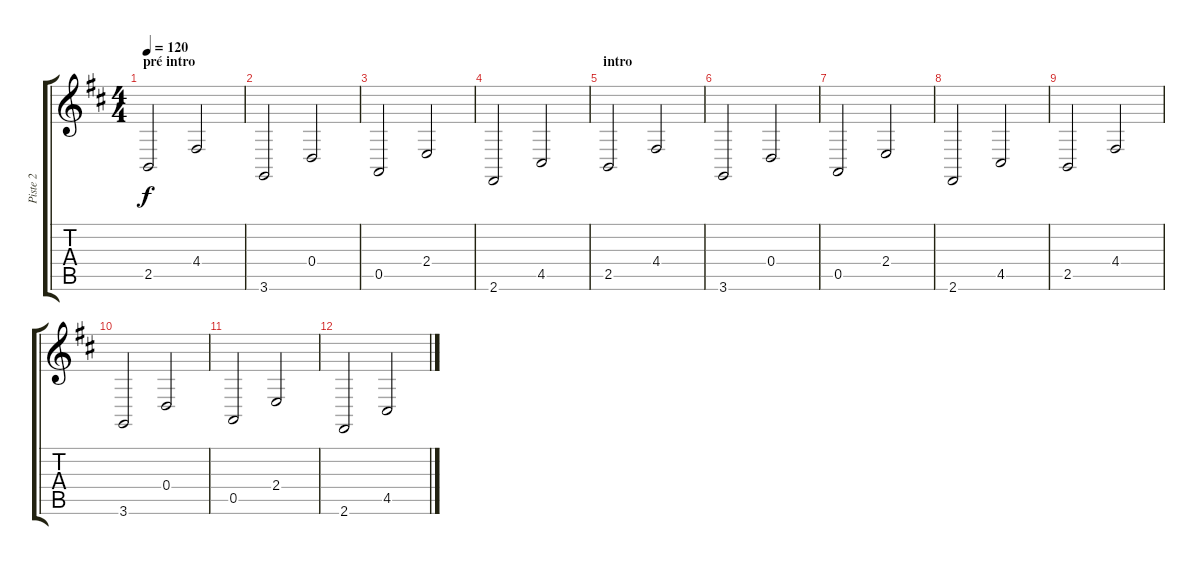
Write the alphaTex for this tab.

\track ("Piste 2" "Piste 2") {instrument acousticgrandpiano}
\staff {score tabs}
\tuning (E4 B3 G3 D3 A2 E2) {hide}
\ts (4 4)
\section ("" "pré intro")
\tempo 120
\clef g2
\ks d
2.5.2{dy f instrument acousticgrandpiano} 4.4.2 |
3.6.2 0.4.2 |
0.5.2 2.4.2 |
2.6.2 4.5.2 |
\section ("" "intro")
2.5.2 4.4.2 |
3.6.2 0.4.2 |
0.5.2 2.4.2 |
2.6.2 4.5.2 |
2.5.2 4.4.2 |
3.6.2 0.4.2 |
0.5.2 2.4.2 |
2.6.2 4.5.2
